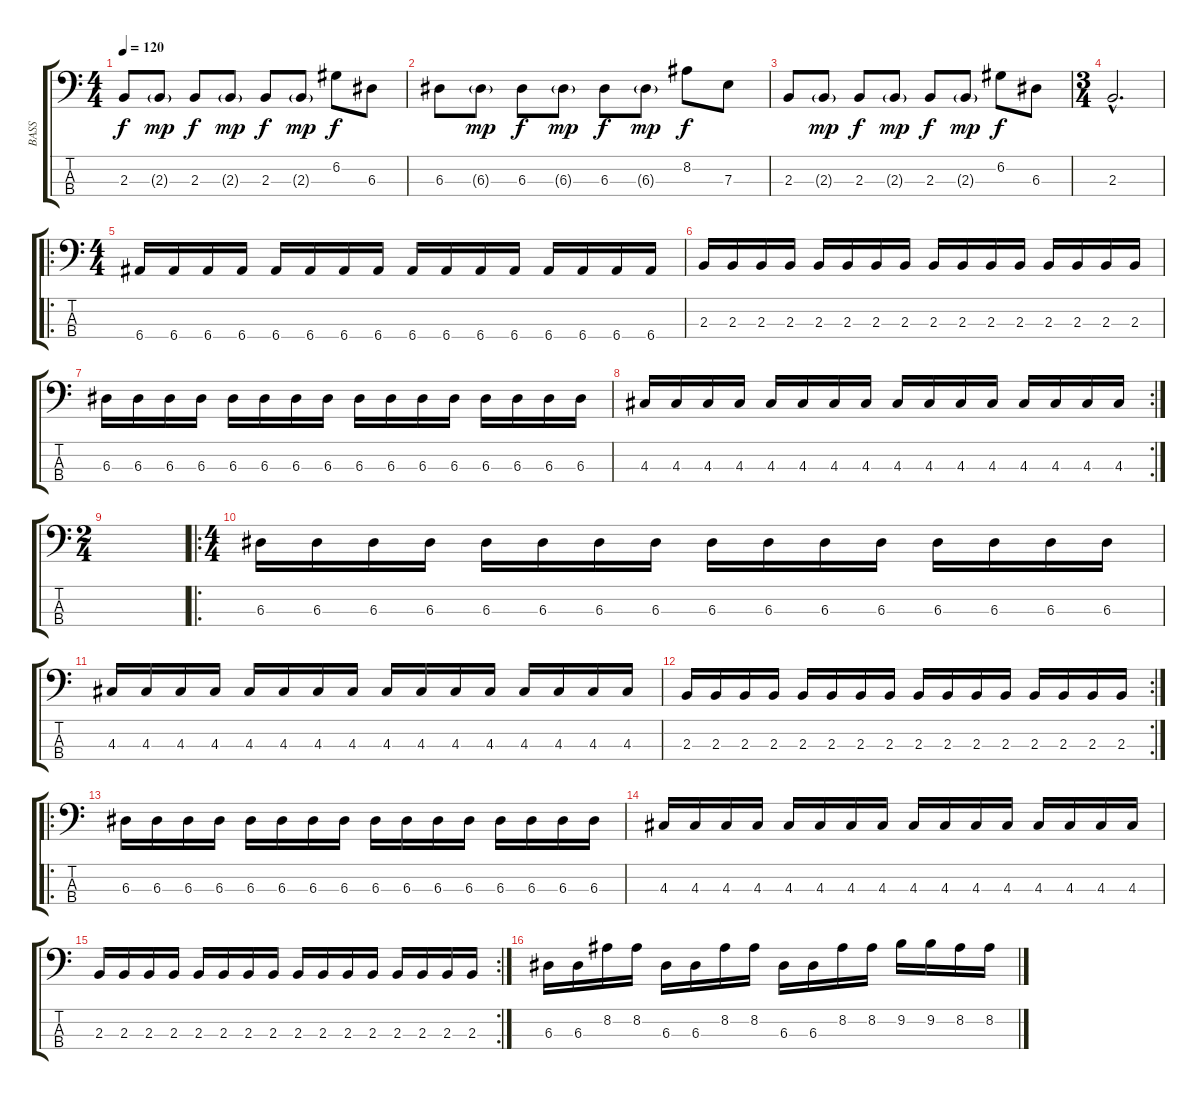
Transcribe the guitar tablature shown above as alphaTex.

\track ("BASS" "BASS") {instrument electricbassfinger}
\staff {score tabs}
\tuning (G2 D2 A1 E1) {hide}
\ts (4 4)
\tempo 120
\clef f4
\ks c
2.3.8{dy f} 2.3{g}.8{dy mp} 2.3.8{dy f} 2.3{g}.8{dy mp} 2.3.8{dy f} 2.3{g}.8{dy mp} 6.2.8{dy f} 6.3.8 |
6.3.8 6.3{g}.8{dy mp} 6.3.8{dy f} 6.3{g}.8{dy mp} 6.3.8{dy f} 6.3{g}.8{dy mp} 8.2.8{dy f} 7.3.8 |
2.3.8 2.3{g}.8{dy mp} 2.3.8{dy f} 2.3{g}.8{dy mp} 2.3.8{dy f} 2.3{g}.8{dy mp} 6.2.8{dy f} 6.3.8 |
\ts (3 4)
2.3{hac}.2{d} |
\ro
\ts (4 4)
6.4.16 6.4.16 6.4.16 6.4.16 6.4.16 6.4.16 6.4.16 6.4.16 6.4.16 6.4.16 6.4.16 6.4.16 6.4.16 6.4.16 6.4.16 6.4.16 |
2.3.16 2.3.16 2.3.16 2.3.16 2.3.16 2.3.16 2.3.16 2.3.16 2.3.16 2.3.16 2.3.16 2.3.16 2.3.16 2.3.16 2.3.16 2.3.16 |
6.3.16 6.3.16 6.3.16 6.3.16 6.3.16 6.3.16 6.3.16 6.3.16 6.3.16 6.3.16 6.3.16 6.3.16 6.3.16 6.3.16 6.3.16 6.3.16 |
\rc 2
4.3.16 4.3.16 4.3.16 4.3.16 4.3.16 4.3.16 4.3.16 4.3.16 4.3.16 4.3.16 4.3.16 4.3.16 4.3.16 4.3.16 4.3.16 4.3.16 |
\ts (2 4)
|
\ro
\ts (4 4)
6.3.16 6.3.16 6.3.16 6.3.16 6.3.16 6.3.16 6.3.16 6.3.16 6.3.16 6.3.16 6.3.16 6.3.16 6.3.16 6.3.16 6.3.16 6.3.16 |
4.3.16 4.3.16 4.3.16 4.3.16 4.3.16 4.3.16 4.3.16 4.3.16 4.3.16 4.3.16 4.3.16 4.3.16 4.3.16 4.3.16 4.3.16 4.3.16 |
\rc 2
2.3.16 2.3.16 2.3.16 2.3.16 2.3.16 2.3.16 2.3.16 2.3.16 2.3.16 2.3.16 2.3.16 2.3.16 2.3.16 2.3.16 2.3.16 2.3.16 |
\ro
6.3.16 6.3.16 6.3.16 6.3.16 6.3.16 6.3.16 6.3.16 6.3.16 6.3.16 6.3.16 6.3.16 6.3.16 6.3.16 6.3.16 6.3.16 6.3.16 |
4.3.16 4.3.16 4.3.16 4.3.16 4.3.16 4.3.16 4.3.16 4.3.16 4.3.16 4.3.16 4.3.16 4.3.16 4.3.16 4.3.16 4.3.16 4.3.16 |
\rc 2
2.3.16 2.3.16 2.3.16 2.3.16 2.3.16 2.3.16 2.3.16 2.3.16 2.3.16 2.3.16 2.3.16 2.3.16 2.3.16 2.3.16 2.3.16 2.3.16 |
6.3.16 6.3.16 8.2.16 8.2.16 6.3.16 6.3.16 8.2.16 8.2.16 6.3.16 6.3.16 8.2.16 8.2.16 9.2.16 9.2.16 8.2.16 8.2.16
